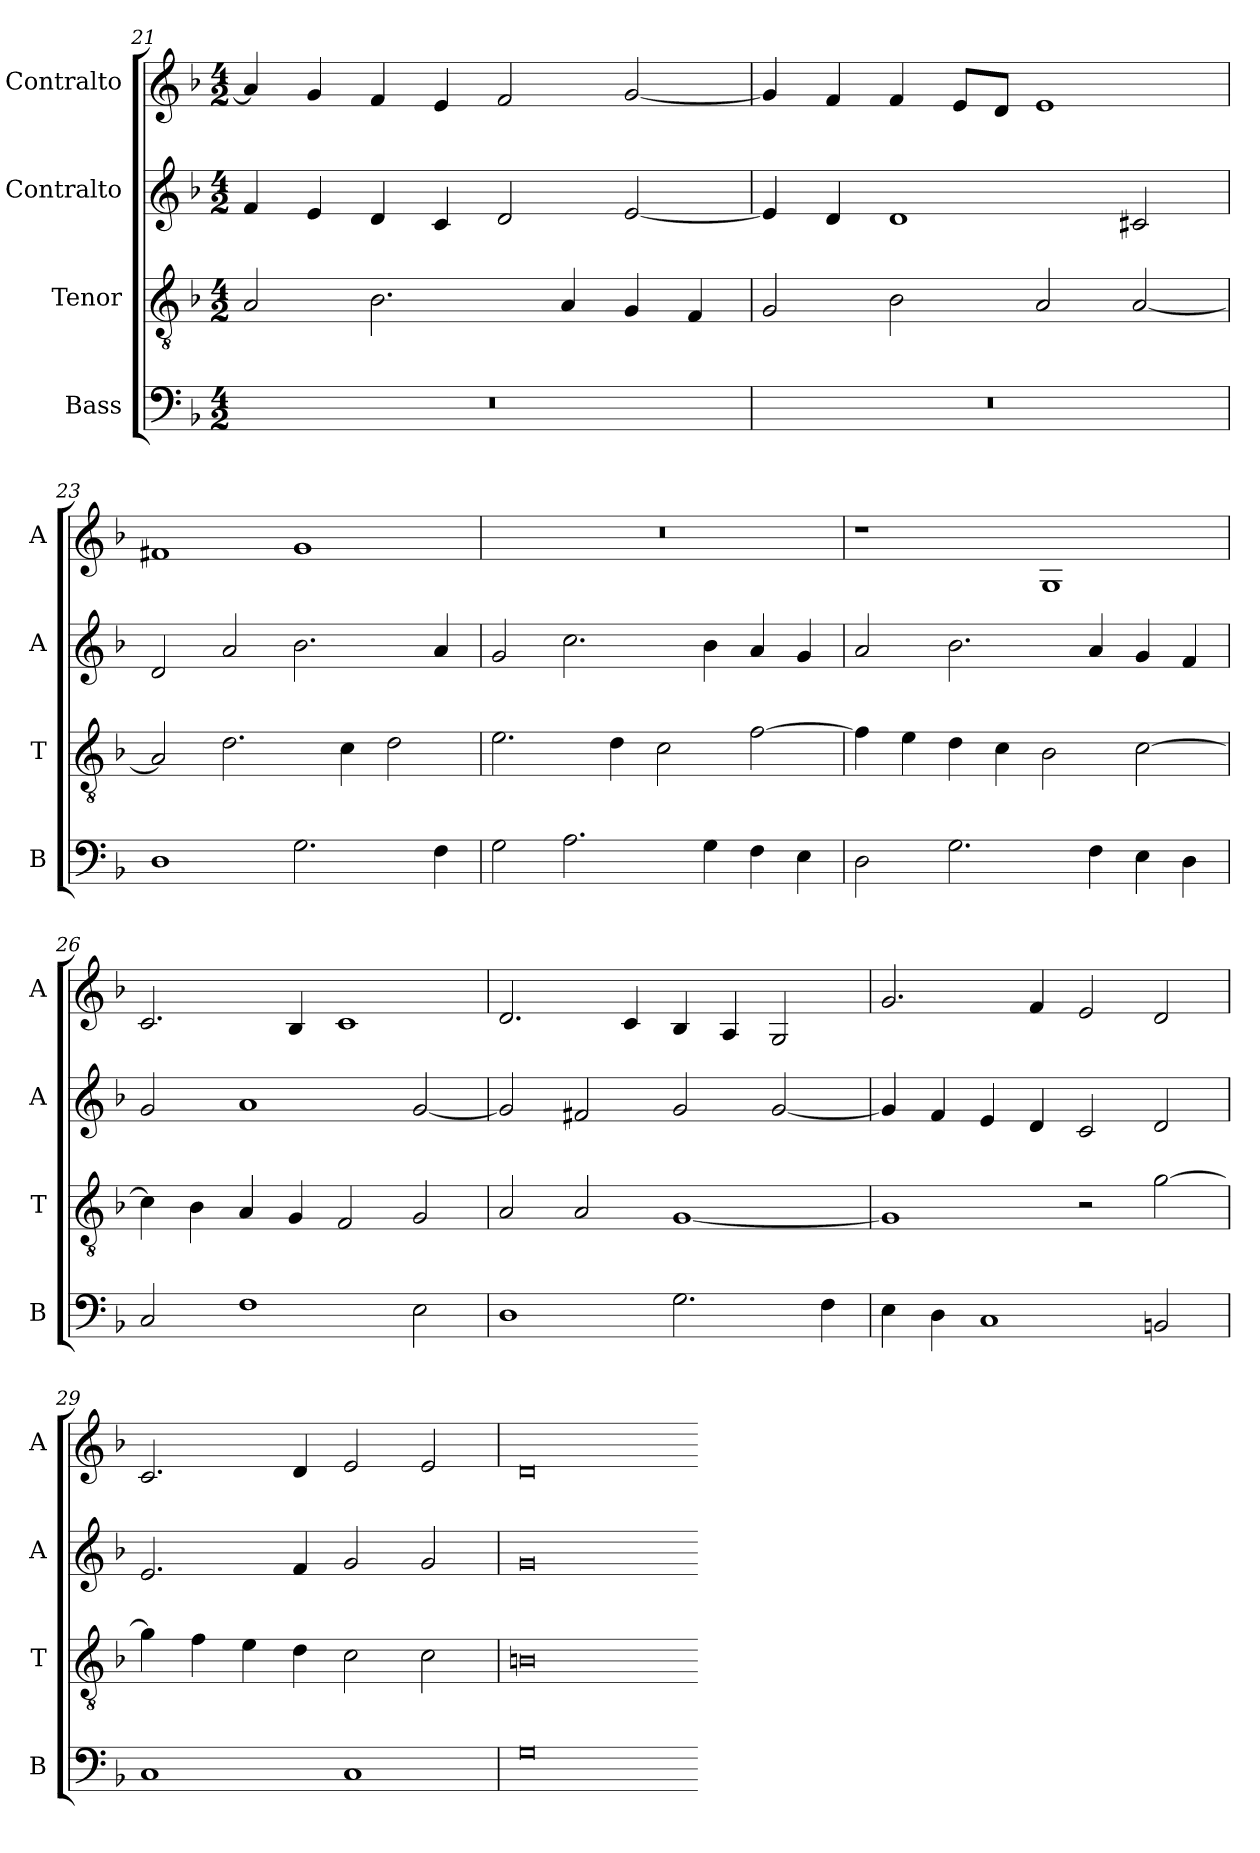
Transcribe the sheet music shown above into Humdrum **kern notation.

**kern	**kern	**kern	**kern
*part4	*part3	*part2	*part1
*staff4	*staff3	*staff2	*staff1
*I"Bass	*I"Tenor	*I"Contralto	*I"Contralto
*I'B	*I'T	*I'A	*I'A
*clefF4	*clefGv2	*clefG2	*clefG2
*k[b-]	*k[b-]	*k[b-]	*k[b-]
*G:dor	*G:dor	*G:dor	*G:dor
*M4/2	*M4/2	*M4/2	*M4/2
=21	=21	=21	=21
0r	2A	4f	4a]
.	.	4e	4g
.	2.B-	4d	4f
.	.	4c	4e
.	.	2d	2f
.	4A	.	.
.	4G	[2e	[2g
.	4F	.	.
=22	=22	=22	=22
0r	2G	4e]	4g]
.	.	4d	4f
.	2B-	1d	4f
.	.	.	8e/L
.	.	.	8d/J
.	2A	.	1e
.	[2A	2c#X	.
=23	=23	=23	=23
1D	2A]	2d	1f#X
.	2.d	2a	.
2.G	.	2.b-	1g
.	4c	.	.
.	2d	.	.
4F	.	4a	.
=24	=24	=24	=24
2G	2.e	2g	0r
2.A	.	2.cc	.
.	4d	.	.
.	2c	.	.
4G	.	4b-	.
4F	[2f	4a	.
4E	.	4g	.
=25	=25	=25	=25
2D	4f]	2a	1r
.	4e	.	.
2.G	4d	2.b-	.
.	4c	.	.
.	2B-	.	1G
4F	.	4a	.
4E	[2c	4g	.
4D	.	4f	.
=26	=26	=26	=26
2C	4c]	2g	2.c
.	4B-	.	.
1F	4A	1a	.
.	4G	.	4B-
.	2F	.	1c
2E	2G	[2g	.
=27	=27	=27	=27
1D	2A	2g]	2.d
.	2A	2f#X	.
.	.	.	4c
2.G	[1G	2g	4B-
.	.	.	4A
.	.	[2g	2G
4F	.	.	.
=28	=28	=28	=28
4E	1G]	4g]	2.g
4D	.	4f	.
1C	.	4e	.
.	.	4d	4f
.	2r	2c	2e
2BBn	[2g	2d	2d
=29	=29	=29	=29
1C	4g]	2.e	2.c
.	4f	.	.
.	4e	.	.
.	4d	4f	4d
1C	2c	2g	2e
.	2c	2g	2e
=30	=30	=30	=30
0G	0Bn	0g	0d
=-	=-	=-	=-
*-	*-	*-	*-
